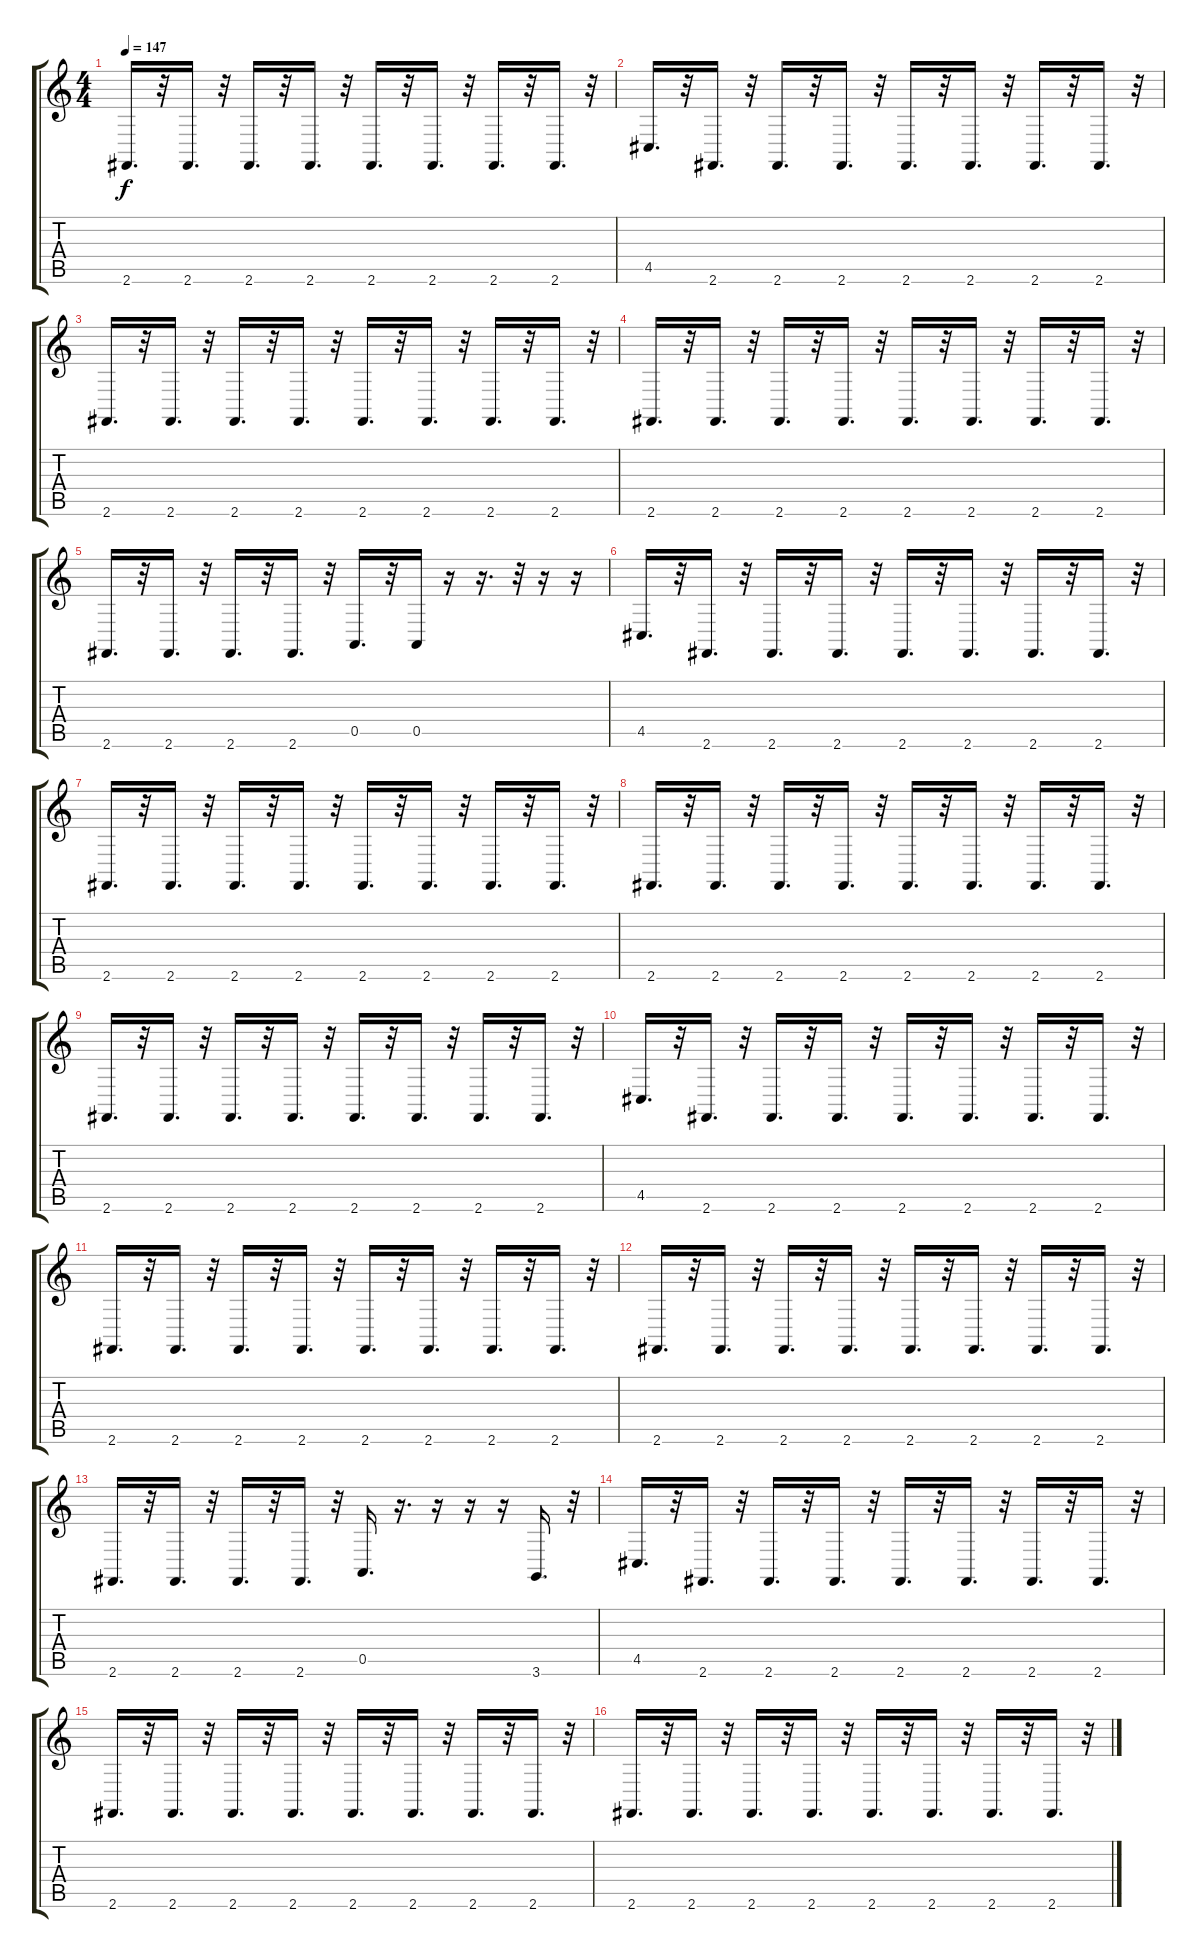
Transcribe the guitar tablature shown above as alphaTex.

\track "" {instrument musicbox}
\staff {score tabs}
\tuning (E4 B3 G3 D3 A2 E2) {hide}
\ts (4 4)
\tempo 147
\clef g2
\ks c
2.6.16{d dy f} r.32 2.6.16{d} r.32 2.6.16{d} r.32 2.6.16{d} r.32 2.6.16{d} r.32 2.6.16{d} r.32 2.6.16{d} r.32 2.6.16{d} r.32 |
4.5.16{d} r.32 2.6.16{d} r.32 2.6.16{d} r.32 2.6.16{d} r.32 2.6.16{d} r.32 2.6.16{d} r.32 2.6.16{d} r.32 2.6.16{d} r.32 |
2.6.16{d} r.32 2.6.16{d} r.32 2.6.16{d} r.32 2.6.16{d} r.32 2.6.16{d} r.32 2.6.16{d} r.32 2.6.16{d} r.32 2.6.16{d} r.32 |
2.6.16{d} r.32 2.6.16{d} r.32 2.6.16{d} r.32 2.6.16{d} r.32 2.6.16{d} r.32 2.6.16{d} r.32 2.6.16{d} r.32 2.6.16{d} r.32 |
2.6.16{d} r.32 2.6.16{d} r.32 2.6.16{d} r.32 2.6.16{d} r.32 0.5.16{d} r.32 0.5.16 r.16 r.16{d} r.32 r.16 r.16 |
4.5.16{d} r.32 2.6.16{d} r.32 2.6.16{d} r.32 2.6.16{d} r.32 2.6.16{d} r.32 2.6.16{d} r.32 2.6.16{d} r.32 2.6.16{d} r.32 |
2.6.16{d} r.32 2.6.16{d} r.32 2.6.16{d} r.32 2.6.16{d} r.32 2.6.16{d} r.32 2.6.16{d} r.32 2.6.16{d} r.32 2.6.16{d} r.32 |
2.6.16{d} r.32 2.6.16{d} r.32 2.6.16{d} r.32 2.6.16{d} r.32 2.6.16{d} r.32 2.6.16{d} r.32 2.6.16{d} r.32 2.6.16{d} r.32 |
2.6.16{d} r.32 2.6.16{d} r.32 2.6.16{d} r.32 2.6.16{d} r.32 2.6.16{d} r.32 2.6.16{d} r.32 2.6.16{d} r.32 2.6.16{d} r.32 |
4.5.16{d} r.32 2.6.16{d} r.32 2.6.16{d} r.32 2.6.16{d} r.32 2.6.16{d} r.32 2.6.16{d} r.32 2.6.16{d} r.32 2.6.16{d} r.32 |
2.6.16{d} r.32 2.6.16{d} r.32 2.6.16{d} r.32 2.6.16{d} r.32 2.6.16{d} r.32 2.6.16{d} r.32 2.6.16{d} r.32 2.6.16{d} r.32 |
2.6.16{d} r.32 2.6.16{d} r.32 2.6.16{d} r.32 2.6.16{d} r.32 2.6.16{d} r.32 2.6.16{d} r.32 2.6.16{d} r.32 2.6.16{d} r.32 |
2.6.16{d} r.32 2.6.16{d} r.32 2.6.16{d} r.32 2.6.16{d} r.32 0.5.16{d} r.16{d} r.16 r.16 r.16 3.6.16{d} r.32 |
4.5.16{d} r.32 2.6.16{d} r.32 2.6.16{d} r.32 2.6.16{d} r.32 2.6.16{d} r.32 2.6.16{d} r.32 2.6.16{d} r.32 2.6.16{d} r.32 |
2.6.16{d} r.32 2.6.16{d} r.32 2.6.16{d} r.32 2.6.16{d} r.32 2.6.16{d} r.32 2.6.16{d} r.32 2.6.16{d} r.32 2.6.16{d} r.32 |
2.6.16{d} r.32 2.6.16{d} r.32 2.6.16{d} r.32 2.6.16{d} r.32 2.6.16{d} r.32 2.6.16{d} r.32 2.6.16{d} r.32 2.6.16{d} r.32
